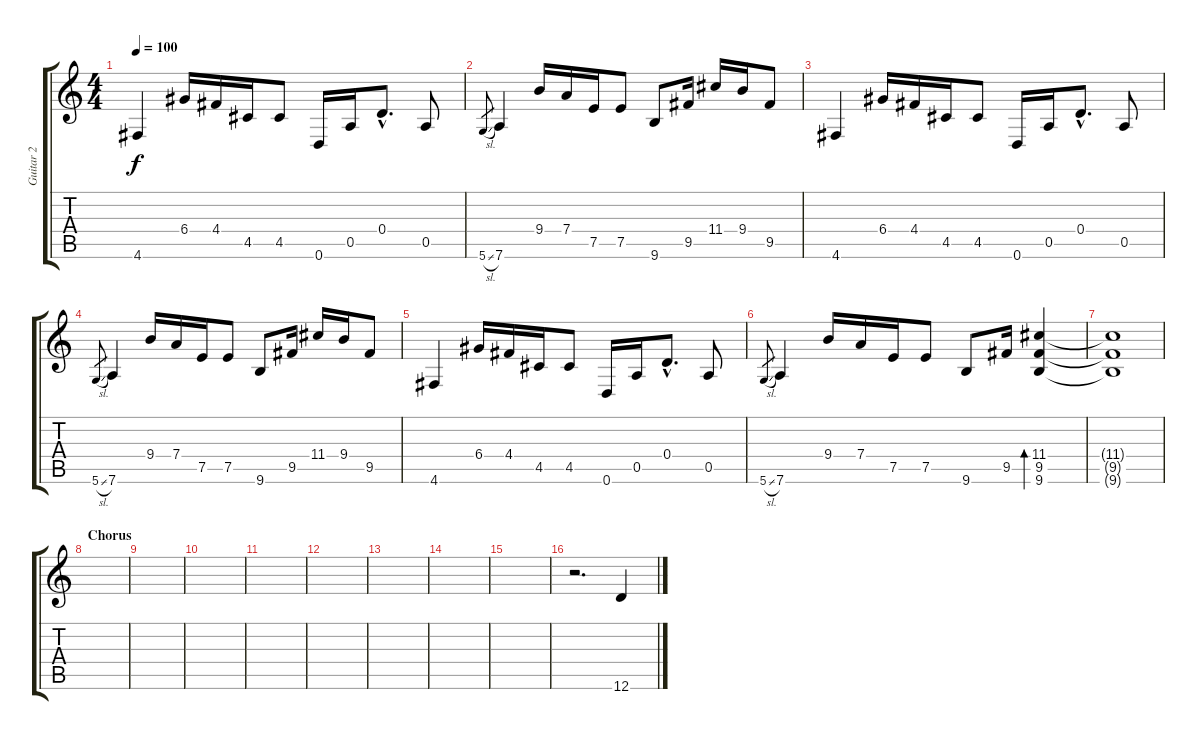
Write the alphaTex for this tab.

\track ("Guitar 2" "Guitar 2") {instrument overdrivenguitar}
\staff {score tabs}
\tuning (E4 A3 A3 D3 A2 D2) {hide}
\ts (4 4)
\tempo 100
\clef g2
\ks c
4.6.4{dy f} 6.4.16 4.4.16 4.5.16 4.5.8 0.6.16 0.5.16 0.4{hac}.8{d} 0.5.8 |
5.6{sl}.8{gr} 7.6.4 9.4.16 7.4.16 7.5.16 7.5.8 9.6.8 9.5.16 11.4.16 9.4.16 9.5.8 |
4.6.4 6.4.16 4.4.16 4.5.16 4.5.8 0.6.16 0.5.16 0.4{hac}.8{d} 0.5.8 |
5.6{sl}.8{gr} 7.6.4 9.4.16 7.4.16 7.5.16 7.5.8 9.6.8 9.5.16 11.4.16 9.4.16 9.5.8 |
4.6.4 6.4.16 4.4.16 4.5.16 4.5.8 0.6.16 0.5.16 0.4{hac}.8{d} 0.5.8 |
5.6{sl}.8{gr} 7.6.4 9.4.16 7.4.16 7.5.16 7.5.8 9.6.8 9.5.16 (11.4 9.5 9.6).4{bd 60} |
(11.4{t} 9.5{t} 9.6{t}).1 |
\section ("" "Chorus")
|
|
|
|
|
|
|
|
r.2{d} 12.6{ss}.4{instrument overdrivenguitar}
